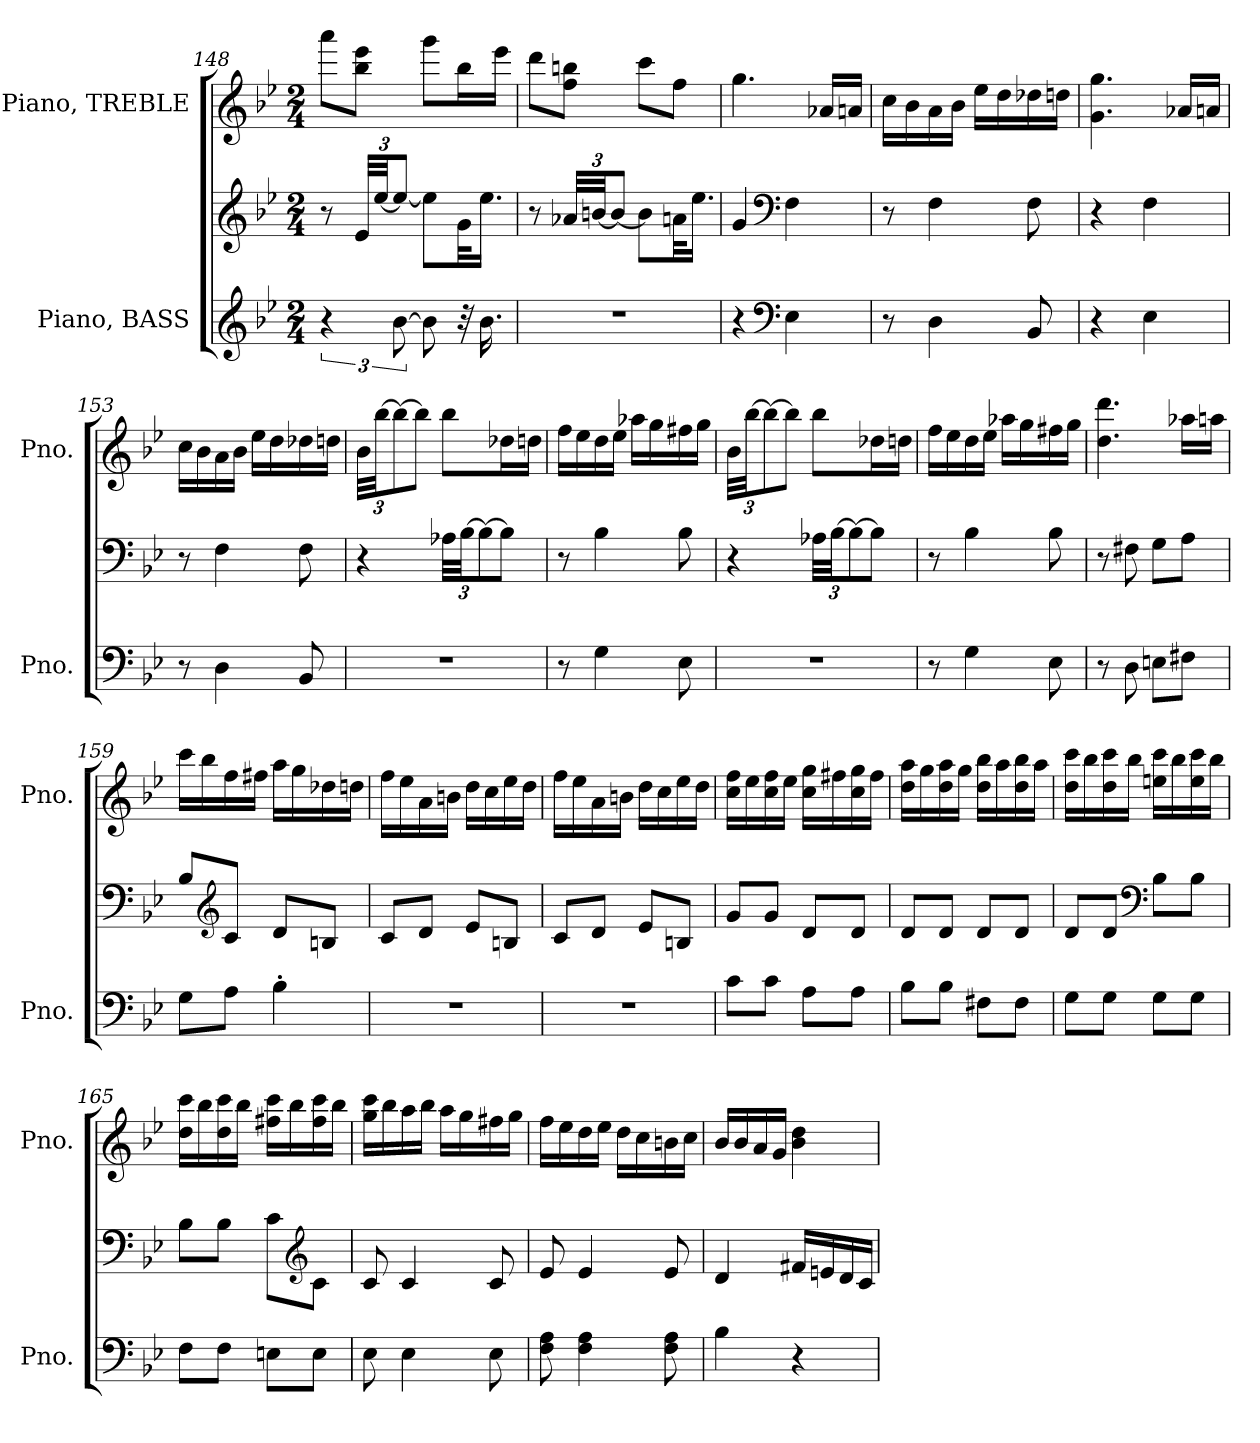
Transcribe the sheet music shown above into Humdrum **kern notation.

**kern	**kern	**kern
*part2	*part2	*part1
*staff3	*staff2	*staff1
*I"Piano, BASS	*	*I"Piano, TREBLE
*I'Pno.	*	*I'Pno.
*clefG2	*clefG2	*clefG2
*k[b-e-]	*k[b-e-]	*k[b-e-]
*M2/4	*M2/4	*M2/4
=148	=148	=148
6r	8r	8aaa\L
*	*Xbrackettup	*
.	48e-/LLL	8bb-\ 8eee-\J
.	[48ee-/JJ	.
[12b-\	12ee-/J_	.
8b-\]	8ee-\L]	8ggg\L
32r	32g\KL	16bb-\L
16.b-\	16.ee-\JJ	.
.	.	16eee-\JJ
=149	=149	=149
2r	8r	8ddd\L
.	48a-X/LLL	8ff\ 8bbn\J
.	[48bn/JJ	.
.	12b/J_	.
.	8b\L]	8ccc\L
.	32an\KL	8ff\J
.	16.ee-\JJ	.
!!LO:LB:g=z
=150	=150	=150
4r	4g/	4.gg\
*clefF4	*clefF4	*
4E-\	4F\	.
.	.	16a-X/LL
.	.	16an/JJ
=151	=151	=151
8r	8r	16cc\LL
.	.	16b-\
4D\	4F\	16a\
.	.	16b-\JJ
.	.	16ee-\LL
.	.	16dd\
8BB-/	8F\	16dd-X\
.	.	16ddn\JJ
=152	=152	=152
4r	4r	4.g\ 4.gg\
4E-\	4F\	.
.	.	16a-X/LL
.	.	16an/JJ
=153	=153	=153
8r	8r	16cc\LL
.	.	16b-\
4D\	4F\	16a\
.	.	16b-\JJ
.	.	16ee-\LL
.	.	16dd\
8BB-/	8F\	16dd-X\
.	.	16ddn\JJ
!!LO:PB:g=z
=154	=154	=154
*	*	*Xbrackettup
2r	4r	48b-\LLL
.	.	[48bb-\JJ
.	.	12bb-\_
.	.	8bb-\J]
.	48A-X\LLL	8bb-\L
.	[48B-\JJ	.
.	12B-\_	.
.	8B-\J]	16dd-X\L
.	.	16ddn\JJ
=155	=155	=155
8r	8r	16ff\LL
.	.	16ee-\
4G\	4B-\	16dd\
.	.	16ee-\JJ
.	.	16aa-X\LL
.	.	16gg\
8E-\	8B-\	16ff#X\
.	.	16gg\JJ
=156	=156	=156
2r	4r	48b-\LLL
.	.	[48bb-\JJ
.	.	12bb-\_
.	.	8bb-\J]
.	48A-X\LLL	8bb-\L
.	[48B-\JJ	.
.	12B-\_	.
.	8B-\J]	16dd-X\L
.	.	16ddn\JJ
!!LO:LB:g=z
=157	=157	=157
8r	8r	16ff\LL
.	.	16ee-\
4G\	4B-\	16dd\
.	.	16ee-\JJ
.	.	16aa-X\LL
.	.	16gg\
8E-\	8B-\	16ff#X\
.	.	16gg\JJ
=158	=158	=158
8r	8r	4.dd\ 4.ddd\
8D\	8F#X\	.
8En\L	8G\L	.
8F#X\J	8A\J	16aa-X\LL
.	.	16aan\JJ
=159	=159	=159
8G\L	8B-/L	16ccc\LL
.	.	16bb-\
*	*clefG2	*
8A\J	8c/J	16ff\
.	.	16ff#X\JJ
4B-'\	8d/L	16aa\LL
.	.	16gg\
.	8Bn/J	16dd-X\
.	.	16ddn\JJ
=160	=160	=160
2r	8c/L	16ff\LL
.	.	16ee-\
.	8d/J	16a\
.	.	16bn\JJ
.	8e-/L	16dd\LL
.	.	16cc\
.	8Bn/J	16ee-\
.	.	16dd\JJ
!!LO:LB:g=z
=161	=161	=161
2r	8c/L	16ff\LL
.	.	16ee-\
.	8d/J	16a\
.	.	16bn\JJ
.	8e-/L	16dd\LL
.	.	16cc\
.	8Bn/J	16ee-\
.	.	16dd\JJ
=162	=162	=162
8c\L	8g/L	16cc\ 16ff\LL
.	.	16ee-\
8c\J	8g/J	16cc\ 16ff\
.	.	16ee-\JJ
8A\L	8d/L	16cc\ 16gg\LL
.	.	16ff#X\
8A\J	8d/J	16cc\ 16gg\
.	.	16ff#\JJ
=163	=163	=163
8B-\L	8d/L	16dd\ 16aa\LL
.	.	16gg\
8B-\J	8d/J	16dd\ 16aa\
.	.	16gg\JJ
8F#X\L	8d/L	16dd\ 16bb-\LL
.	.	16aa\
8F#\J	8d/J	16dd\ 16bb-\
.	.	16aa\JJ
=164	=164	=164
8G\L	8d/L	16dd\ 16ccc\LL
.	.	16bb-\
8G\J	8d/J	16dd\ 16ccc\
.	.	16bb-\JJ
*	*clefF4	*
8G\L	8B-\L	16een\ 16ccc\LL
.	.	16bb-\
8G\J	8B-\J	16ee\ 16ccc\
.	.	16bb-\JJ
!!LO:LB:g=z
=165	=165	=165
8F\L	8B-\L	16dd\ 16ccc\LL
.	.	16bb-\
8F\J	8B-\J	16dd\ 16ccc\
.	.	16bb-\JJ
8En\L	8c\L	16ff#X\ 16ccc\LL
.	.	16bb-\
*	*clefG2	*
8E\J	8c\J	16ff#\ 16ccc\
.	.	16bb-\JJ
=166	=166	=166
8E-\	8c/	16gg\ 16ccc\LL
.	.	16bb-\
4E-\	4c/	16aa\
.	.	16bb-\JJ
.	.	16aa\LL
.	.	16gg\
8E-\	8c/	16ff#X\
.	.	16gg\JJ
=167	=167	=167
8F\ 8A\	8e-/	16ff\LL
.	.	16ee-\
4F\ 4A\	4e-/	16dd\
.	.	16ee-\JJ
.	.	16dd\LL
.	.	16cc\
8F\ 8A\	8e-/	16bn\
.	.	16cc\JJ
=168	=168	=168
4B-\	4d/	16b-/LL
.	.	16b-/
.	.	16a/
.	.	16g/JJ
4r	16f#X/LL	4b-\ 4dd\
.	16en/	.
.	16d/	.
.	16c/JJ	.
=	=	=
*-	*-	*-
